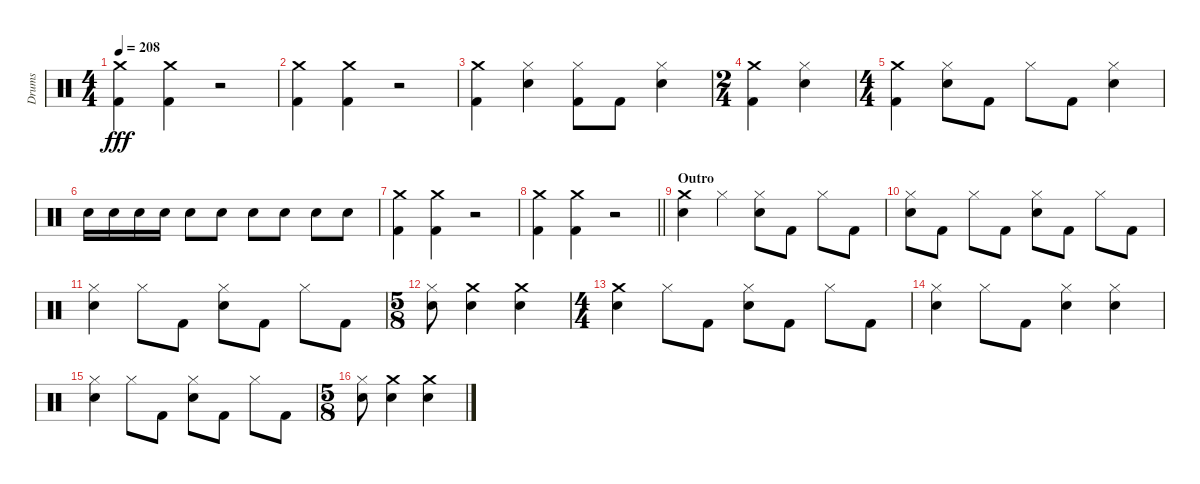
\track ("Drums" "Drums") {instrument percussion}
\staff {score}
\articulation defaults
\ts (4 4)
\tempo 208
\clef neutral
\ks c
("Kick (hit) 2" "Crash medium (hit)").4{dy fff} ("Crash medium (hit)" "Kick (hit) 2").4 r.2 |
("Kick (hit) 2" "Crash medium (hit)").4 ("Kick (hit) 2" "Crash medium (hit)").4 r.2 |
("Kick (hit) 2" "Crash medium (hit)").4 ("Snare (hit) 2" "Hi-Hat (closed)").4 ("Kick (hit) 2" "Hi-Hat (closed)").8 "Kick (hit) 2".8 ("Hi-Hat (closed)" "Snare (hit) 2").4 |
\ts (2 4)
("Kick (hit) 2" "Crash medium (hit)").4 ("Snare (hit) 2" "Hi-Hat (closed)").4 |
\ts (4 4)
("Kick (hit) 2" "Crash medium (hit)").4 ("Snare (hit) 2" "Hi-Hat (closed)").8 "Kick (hit) 2".8 "Hi-Hat (closed)".8 "Kick (hit) 2".8 ("Snare (hit) 2" "Hi-Hat (closed)").4 |
"Snare (hit) 2".16 "Snare (hit) 2".16 "Snare (hit) 2".16 "Snare (hit) 2".16 "Snare (hit) 2".8 "Snare (hit) 2".8 "Snare (hit) 2".8 "Snare (hit) 2".8 "Snare (hit) 2".8 "Snare (hit) 2".8 |
("Kick (hit) 2" "Crash medium (hit)").4 ("Crash medium (hit)" "Kick (hit) 2").4 r.2 |
\barLineRight lightlight
("Crash medium (hit)" "Kick (hit) 2").4 ("Crash medium (hit)" "Kick (hit) 2").4 r.2 |
\section ("" "Outro")
("Snare (hit) 2" "Crash medium (hit)").4 "Hi-Hat (closed)".4 ("Snare (hit) 2" "Hi-Hat (closed)").8 "Kick (hit) 2".8 "Hi-Hat (closed)".8 "Kick (hit) 2".8 |
("Snare (hit) 2" "Hi-Hat (closed)").8 "Kick (hit) 2".8 "Hi-Hat (closed)".8 "Kick (hit) 2".8 ("Snare (hit) 2" "Hi-Hat (closed)").8 "Kick (hit) 2".8 "Hi-Hat (closed)".8 "Kick (hit) 2".8 |
("Snare (hit) 2" "Hi-Hat (closed)").4 "Hi-Hat (closed)".8 "Kick (hit) 2".8 ("Snare (hit) 2" "Hi-Hat (closed)").8 "Kick (hit) 2".8 "Hi-Hat (closed)".8 "Kick (hit) 2".8 |
\ts (5 8)
("Hi-Hat (closed)" "Snare (hit) 2").8 ("Snare (hit) 2" "Crash medium (hit)").4 ("Crash medium (hit)" "Snare (hit) 2").4 |
\ts (4 4)
("Crash medium (hit)" "Snare (hit) 2").4 "Hi-Hat (closed)".8 "Kick (hit) 2".8 ("Hi-Hat (closed)" "Snare (hit) 2").8 "Kick (hit) 2".8 "Hi-Hat (closed)".8 "Kick (hit) 2".8 |
("Snare (hit) 2" "Hi-Hat (closed)").4 "Hi-Hat (closed)".8 "Kick (hit) 2".8 ("Hi-Hat (closed)" "Snare (hit) 2").4 ("Snare (hit) 2" "Hi-Hat (closed)").4 |
("Snare (hit) 2" "Hi-Hat (closed)").4 "Hi-Hat (closed)".8 "Kick (hit) 2".8 ("Snare (hit) 2" "Hi-Hat (closed)").8 "Kick (hit) 2".8 "Hi-Hat (closed)".8 "Kick (hit) 2".8 |
\ts (5 8)
("Snare (hit) 2" "Hi-Hat (closed)").8 ("Snare (hit) 2" "Crash medium (hit)").4 ("Snare (hit) 2" "Crash medium (hit)").4
